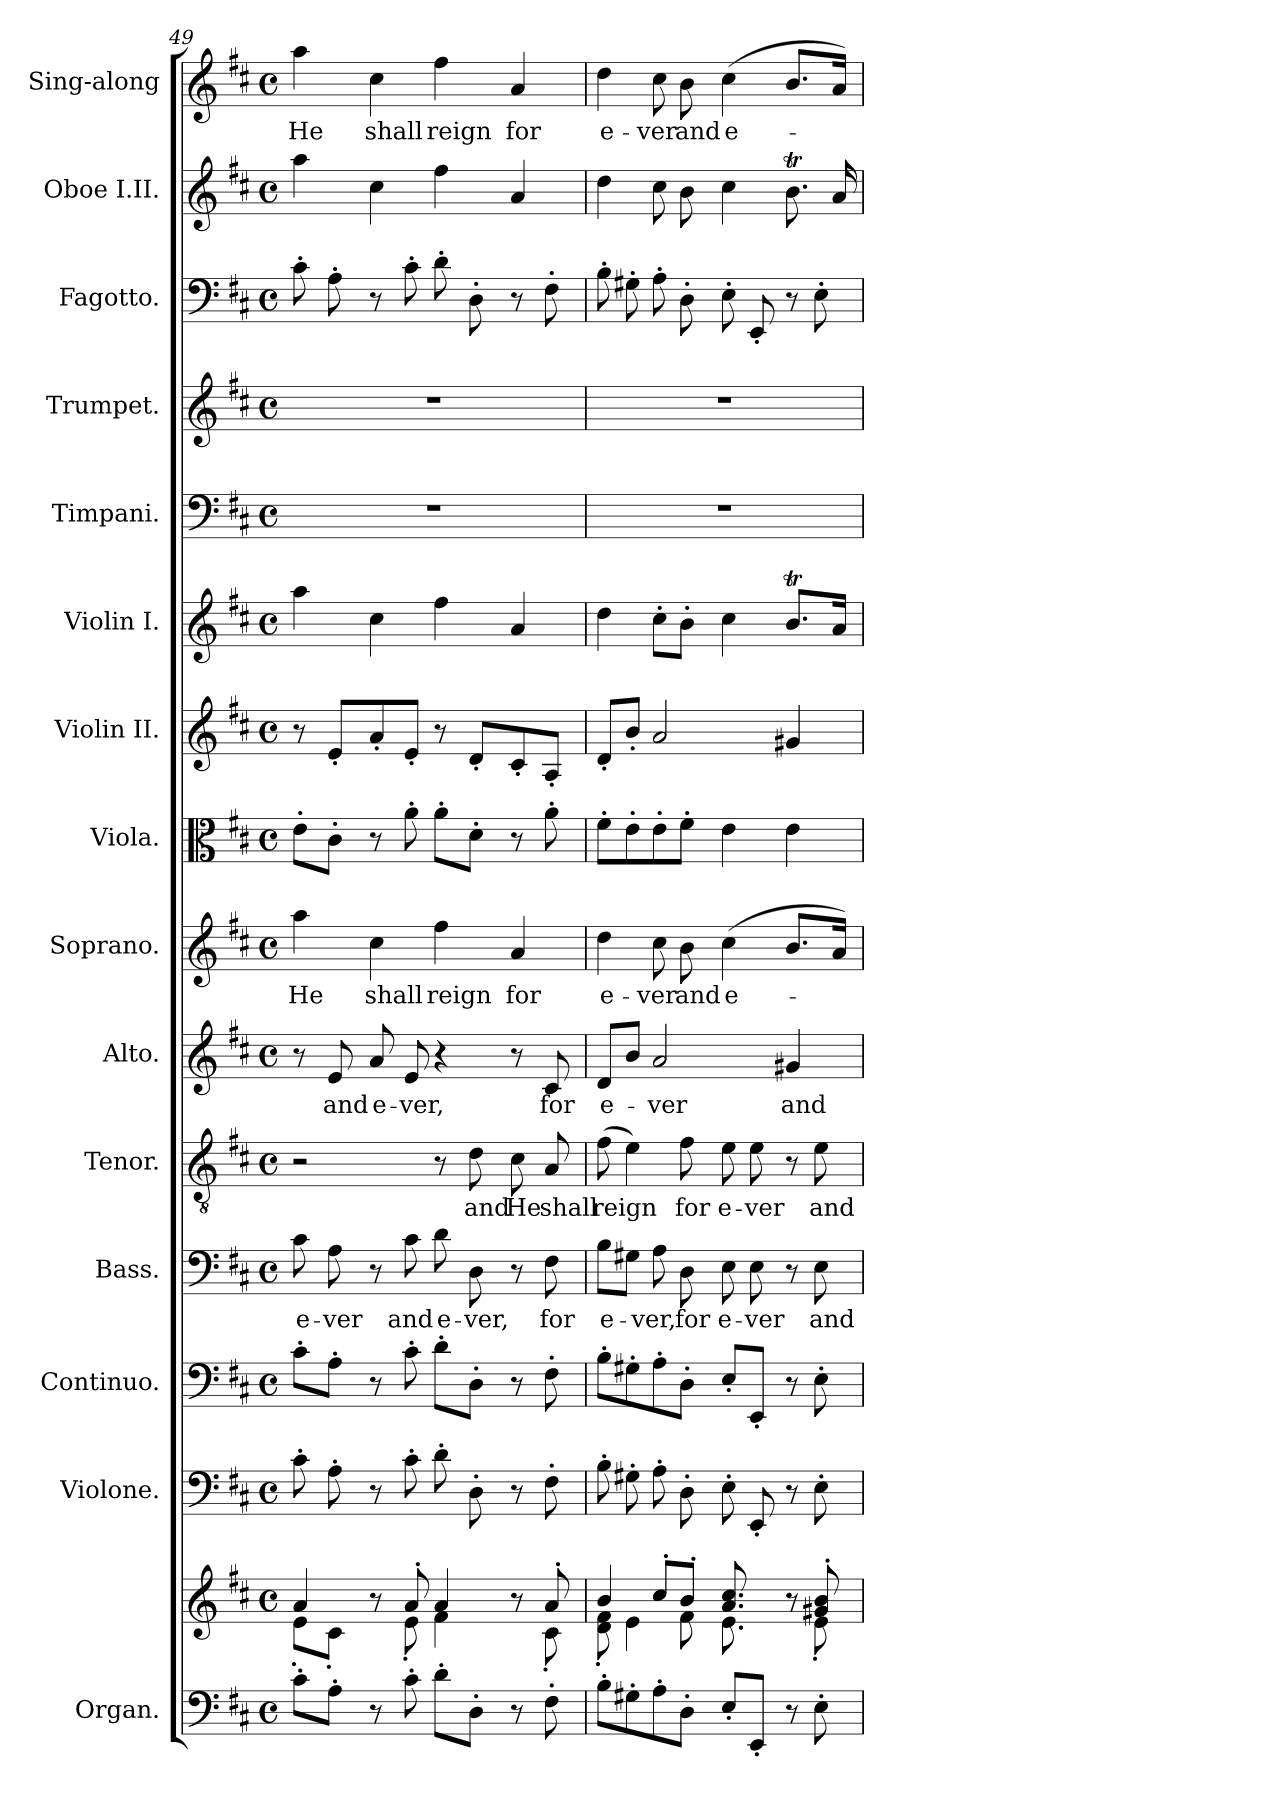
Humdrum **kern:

**kern	**kern	**kern	**kern	**kern	**text	**kern	**text	**kern	**text	**kern	**text	**kern	**kern	**kern	**kern	**kern	**kern	**kern	**kern	**text
*part15	*part15	*part14	*part13	*part12	*part12	*part11	*part11	*part10	*part10	*part9	*part9	*part8	*part7	*part6	*part5	*part4	*part3	*part2	*part1	*part1
*staff16	*staff15	*staff14	*staff13	*staff12	*staff12	*staff11	*staff11	*staff10	*staff10	*staff9	*staff9	*staff8	*staff7	*staff6	*staff5	*staff4	*staff3	*staff2	*staff1	*staff1
*I"Organ.	*	*I"Violone.	*I"Continuo.	*I"Bass.	*	*I"Tenor.	*	*I"Alto.	*	*I"Soprano.	*	*I"Viola.	*I"Violin II.	*I"Violin I.	*I"Timpani.	*I"Trumpet.	*I"Fagotto.	*I"Oboe I.II.	*I"Sing-along	*
*	*	*	*	*	*	*	*	*	*	*	*	*	*	*	*I'Timp	*I'Tpt	*	*I'Ob	*	*
!!LO:PB:g=z
*clefF4	*clefG2	*clefF4	*clefF4	*clefF4	*	*clefGv2	*	*clefG2	*	*clefG2	*	*clefC3	*clefG2	*clefG2	*clefF4	*clefG2	*clefF4	*clefG2	*clefG2	*
*	*	*ITrd7c12	*	*	*	*	*	*	*	*	*	*	*	*	*	*	*	*	*	*
*k[f#c#]	*k[f#c#]	*k[f#c#]	*k[f#c#]	*k[f#c#]	*	*k[f#c#]	*	*k[f#c#]	*	*k[f#c#]	*	*k[f#c#]	*k[f#c#]	*k[f#c#]	*k[f#c#]	*k[f#c#]	*k[f#c#]	*k[f#c#]	*k[f#c#]	*
*M4/4	*M4/4	*M4/4	*M4/4	*M4/4	*	*M4/4	*	*M4/4	*	*M4/4	*	*M4/4	*M4/4	*M4/4	*M4/4	*M4/4	*M4/4	*M4/4	*M4/4	*
*met(c)	*met(c)	*met(c)	*met(c)	*met(c)	*	*met(c)	*	*met(c)	*	*met(c)	*	*met(c)	*met(c)	*met(c)	*met(c)	*met(c)	*met(c)	*met(c)	*met(c)	*
=49	=49	=49	=49	=49	=49	=49	=49	=49	=49	=49	=49	=49	=49	=49	=49	=49	=49	=49	=49	=49
*	*^	*	*	*	*	*	*	*	*	*	*	*	*	*	*	*	*	*	*	*
!	!	!	!	!	!	!LO:LY:b	!	!	!	!	!	!LO:LY:b	!	!	!	!	!	!	!	!	!LO:LY:b
8c#'\L	4a!/	8e'!\L	8C#'\	8c#'\L	8c#\	e-	2r	.	8r	.	4aa\	He	8e'\L	8r	4aa\	1r	1r	8c#'\	4aa\	4aa\	He
!	!	!	!	!	!	!LO:LY:b	!	!	!	!LO:LY:b	!	!	!	!	!	!	!	!	!	!	!
8A'\J	.	8c#'!\J	8AA'\	8A'\J	8A\	-ver	.	.	8e/	and	.	.	8c#'\J	8e'/L	.	.	.	8A'\	.	.	.
!	!	!	!	!	!	!	!	!	!	!LO:LY:b	!	!LO:LY:b	!	!	!	!	!	!	!	!	!LO:LY:b
8r	8r	8ryy	8r	8r	8r	.	.	.	8a/	e-	4cc#\	shall	8r	8a'/	4cc#\	.	.	8r	4cc#\	4cc#\	shall
!	!	!	!	!	!	!LO:LY:b	!	!	!	!LO:LY:b	!	!	!	!	!	!	!	!	!	!	!
8c#'\	8a'!/	8e'!\	8C#'\	8c#'\	8c#\	and	.	.	8e/	-ver,	.	.	8a'\	8e'/J	.	.	.	8c#'\	.	.	.
!	!	!	!	!	!	!LO:LY:b	!	!	!	!	!	!LO:LY:b	!	!	!	!	!	!	!	!	!LO:LY:b
8d'\L	4a!/	4f#!\	8D'\	8d'\L	8d\	e-	8r	.	4r	.	4ff#\	reign	8a'\L	8r	4ff#\	.	.	8d'\	4ff#\	4ff#\	reign
!	!	!	!	!	!	!LO:LY:b	!	!LO:LY:b	!	!	!	!	!	!	!	!	!	!	!	!	!
8D'\J	.	.	8DD'\	8D'\J	8D\	-ver,	8d\	and	.	.	.	.	8d'\J	8d'/L	.	.	.	8D'\	.	.	.
!	!	!	!	!	!	!	!	!LO:LY:b	!	!	!	!LO:LY:b	!	!	!	!	!	!	!	!	!LO:LY:b
8r	8r	8ryy	8r	8r	8r	.	8c#\	He	8r	.	4a/	for	8r	8c#'/	4a/	.	.	8r	4a/	4a/	for
!	!	!	!	!	!	!LO:LY:b	!	!LO:LY:b	!	!LO:LY:b	!	!	!	!	!	!	!	!	!	!	!
8F#'\	8a'!/	8c#'!\	8FF#'\	8F#'\	8F#\	for	8A/	shall	8c#/	for	.	.	8a'\	8A'/J	.	.	.	8F#'\	.	.	.
=50	=50	=50	=50	=50	=50	=50	=50	=50	=50	=50	=50	=50	=50	=50	=50	=50	=50	=50	=50	=50	=50
!	!	!	!	!	!	!LO:LY:b	!	!LO:LY:b	!	!LO:LY:b	!	!LO:LY:b	!	!	!	!	!	!	!	!	!LO:LY:b
8B'\L	4b!/	8d!\' 8f#!\'	8BB'\	8B'\L	8B\L	e-	(>8f#\	reign	8d/L	e-	4dd\	e-	8f#'\L	8d'/L	4dd\	1r	1r	8B'\	4dd\	4dd\	e-
8G#X'\	.	4e!\	8GG#X'\	8G#X'\	8G#X\J	.	4e\)	.	8b/J	.	.	.	8e'\	8b'/J	.	.	.	8G#X'\	.	.	.
!	!	!	!	!	!	!LO:LY:b	!	!	!	!LO:LY:b	!	!LO:LY:b	!	!	!	!	!	!	!	!	!LO:LY:b
8A'\	8cc#'!/L	.	8AA'\	8A'\	8A\	-ver,	.	.	2a/	-ver	8cc#\	-ver	8e'\	2a/	8cc#'\L	.	.	8A'\	8cc#\	8cc#\	-ver
!	!	!	!	!	!	!LO:LY:b	!	!LO:LY:b	!	!	!	!LO:LY:b	!	!	!	!	!	!	!	!	!LO:LY:b
8D'\J	8b'!/J	8f#!\	8DD'\	8D'\J	8D\	for	8f#\	for	.	.	8b\	and	8f#'\J	.	8b'\J	.	.	8D'\	8b\	8b\	and
!	!	!	!	!	!	!LO:LY:b	!	!LO:LY:b	!	!	!	!LO:LY:b	!	!	!	!	!	!	!	!	!LO:LY:b
8E'\L	8.a!/ 8.cc#!/	8.e!\	8EE'\	8E'\L	8E\	e-	8e\	e-	.	.	(>4cc#\	e-	4e\	.	4cc#\	.	.	8E'\	4cc#\	(>4cc#\	e-
!	!	!	!	!	!	!LO:LY:b	!	!LO:LY:b	!	!	!	!	!	!	!	!	!	!	!	!	!
8EE'/J	.	.	8EEE'/	8EE'/J	8E\	-ver	8e\	-ver	.	.	.	.	.	.	.	.	.	8EE'/	.	.	.
.	16ryy	8.ryy	.	.	.	.	.	.	.	.	.	.	.	.	.	.	.	.	.	.	.
!	!	!	!	!	!	!	!	!	!	!LO:LY:b	!	!	!	!	!	!	!	!	!	!	!
8r	8r	.	8r	8r	8r	.	8r	.	4g#X/	and	8.b/L	.	4e\	4g#X/	8.bT/L	.	.	8r	8.bT\	8.b/L	.
!	!	!	!	!	!	!LO:LY:b	!	!LO:LY:b	!	!	!	!	!	!	!	!	!	!	!	!	!
8E'\	8g#X!/' 8b!/'	8e'!\	8EE'\	8E'\	8E\	and	8e\	and	.	.	.	.	.	.	.	.	.	8E'\	.	.	.
.	.	.	.	.	.	.	.	.	.	.	16a/Jk)	.	.	.	16a/Jk	.	.	.	16a/	16a/Jk)	.
*	*v	*v	*	*	*	*	*	*	*	*	*	*	*	*	*	*	*	*	*	*	*
=	=	=	=	=	=	=	=	=	=	=	=	=	=	=	=	=	=	=	=	=
*-	*-	*-	*-	*-	*-	*-	*-	*-	*-	*-	*-	*-	*-	*-	*-	*-	*-	*-	*-	*-
